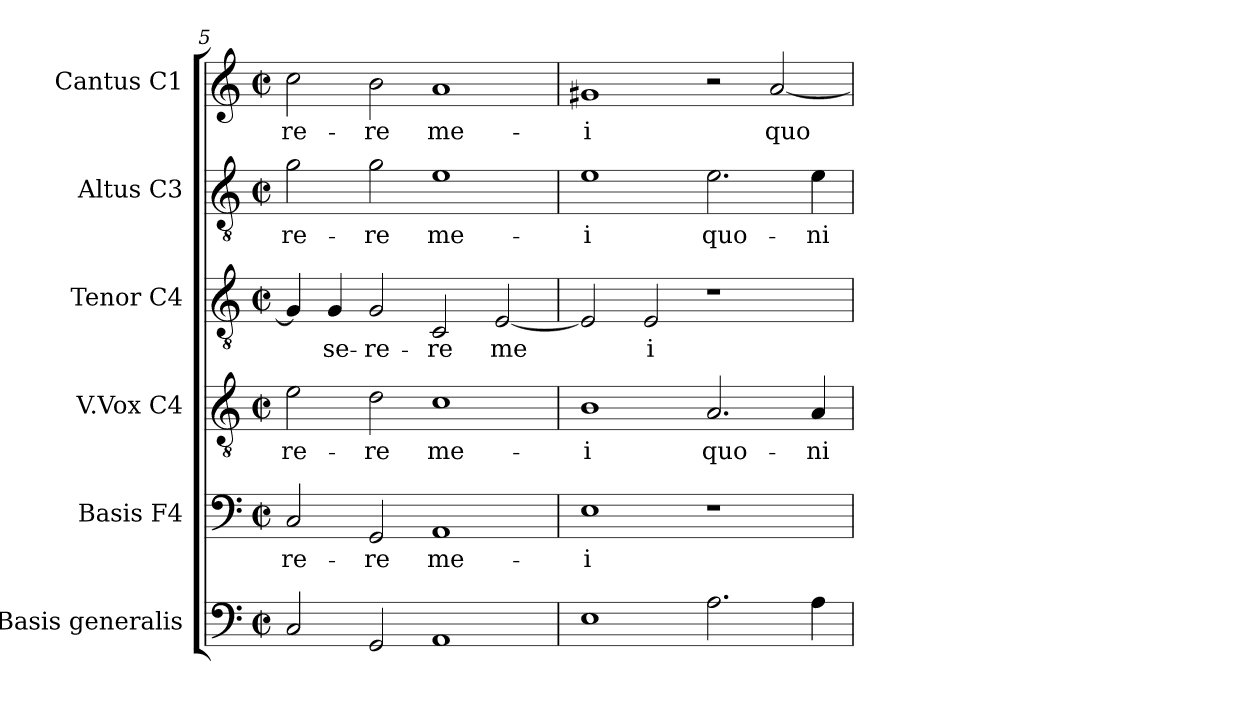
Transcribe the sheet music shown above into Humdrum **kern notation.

**kern	**kern	**text	**kern	**text	**kern	**text	**kern	**text	**kern	**text
*part6	*part5	*part5	*part4	*part4	*part3	*part3	*part2	*part2	*part1	*part1
*staff6	*staff5	*staff5	*staff4	*staff4	*staff3	*staff3	*staff2	*staff2	*staff1	*staff1
*I"Basis  generalis	*I"Basis  F4	*	*I"V.Vox  C4	*	*I"Tenor  C4	*	*I"Altus  C3	*	*I"Cantus  C1	*
*	*I'B	*	*	*	*I'T	*	*I'A	*	*I'C	*
*clefF4	*clefF4	*	*clefGv2	*	*clefGv2	*	*clefGv2	*	*clefG2	*
*k[]	*k[]	*	*k[]	*	*k[]	*	*k[]	*	*k[]	*
*C:	*C:	*	*C:	*	*C:	*	*C:	*	*C:	*
*M2/2	*M2/2	*	*M2/2	*	*M2/2	*	*M2/2	*	*M2/2	*
*met(c|)	*met(c|)	*	*met(c|)	*	*met(c|)	*	*met(c|)	*	*met(c|)	*
=5	=5	=5	=5	=5	=5	=5	=5	=5	=5	=5
!	!	!LO:LY:b:cj	!	!LO:LY:b:cj	!	!LO:LY:b:cj	!	!LO:LY:b:cj	!	!LO:LY:b:cj
2C/	2C/	-re-	2e\	-re-	4G/]	--	2g\	-re-	2cc\	-re-
!	!	!	!	!	!	!LO:LY:b:cj	!	!	!	!
.	.	.	.	.	4G/	-se-	.	.	.	.
!	!	!LO:LY:b:cj	!	!LO:LY:b:cj	!	!LO:LY:b:cj	!	!LO:LY:b:cj	!	!LO:LY:b:cj
2GG/	2GG/	-re	2d\	-re	2G/	-re-	2g\	-re	2b\	-re
!	!	!LO:LY:b:cj	!	!LO:LY:b:cj	!	!LO:LY:b:cj	!	!LO:LY:b:cj	!	!LO:LY:b:cj
1AA	1AA	me-	1c	me-	2C/	-re	1e	me-	1a	me-
!	!	!	!	!	!	!LO:LY:b:cj	!	!	!	!
.	.	.	.	.	[<2E/	me-	.	.	.	.
!!LO:LB:g=z
=6	=6	=6	=6	=6	=6	=6	=6	=6	=6	=6
!	!	!LO:LY:b:cj	!	!LO:LY:b:cj	!	!LO:LY:b:cj	!	!LO:LY:b:cj	!	!LO:LY:b:cj
1E	1E	-i	1B	-i	2E/]	--	1e	-i	1g#X	-i
!	!	!	!	!	!	!LO:LY:b:cj	!	!	!	!
.	.	.	.	.	2E/	-i	.	.	.	.
!	!	!	!	!LO:LY:b:cj	!	!	!	!LO:LY:b:cj	!	!
2.A\	1r	.	2.A/	quo-	1r	.	2.e\	quo-	2r	.
!	!	!	!	!	!	!	!	!	!	!LO:LY:b:cj
.	.	.	.	.	.	.	.	.	[<2a/	quo-
!	!	!	!	!LO:LY:b:cj	!	!	!	!LO:LY:b:cj	!	!
4A\	.	.	4A/	-ni-	.	.	4e\	-ni-	.	.
=	=	=	=	=	=	=	=	=	=	=
*-	*-	*-	*-	*-	*-	*-	*-	*-	*-	*-
